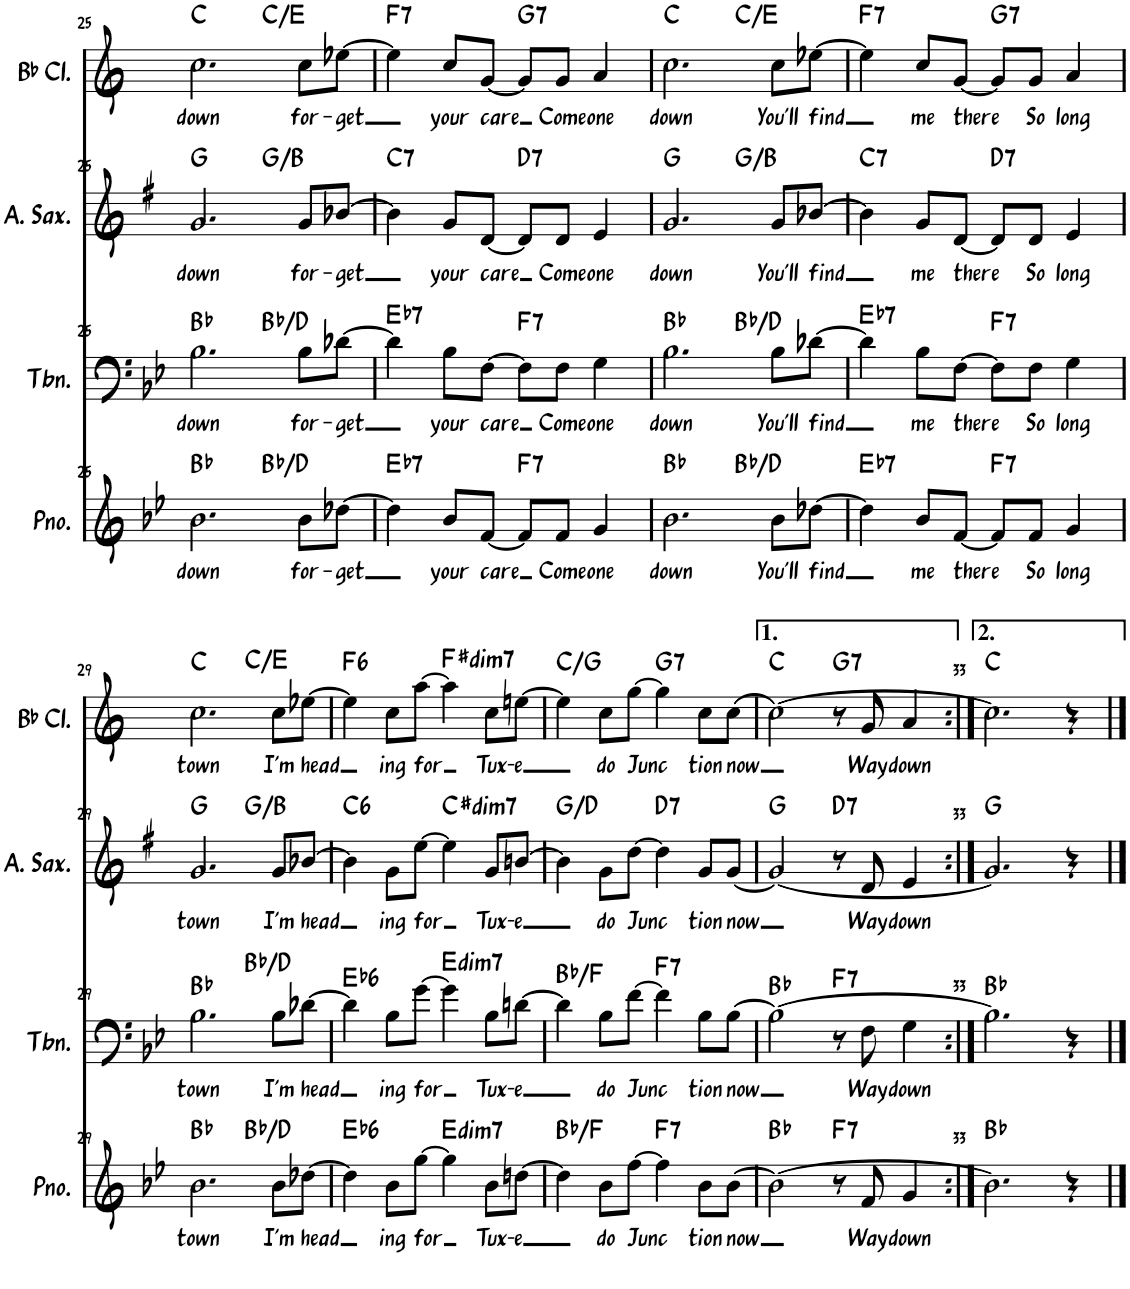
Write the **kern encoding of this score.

**kern	**text	**harte	**kern	**text	**harte	**kern	**text	**harte	**kern	**text	**harte
*part4	*part4	*part4	*part3	*part3	*part3	*part2	*part2	*part2	*part1	*part1	*part1
*staff4	*staff4	*	*staff3	*staff3	*	*staff2	*staff2	*	*staff1	*staff1	*
*I"钢琴	*	*	*I"长号	*	*	*I"中音萨克斯	*	*	*I"降B调单簧管	*	*
!!LO:PB:g=z
*clefG2	*	*	*clefF4	*	*	*clefG2	*	*	*clefG2	*	*
*	*	*	*	*	*	*Trd5c9	*	*	*Trd1c2	*	*
*k[b-e-]	*	*	*k[b-e-]	*	*	*k[f#]	*	*	*k[]	*	*
*M4/4	*	*	*M4/4	*	*	*M4/4	*	*	*M4/4	*	*
=25	=25	=25	=25	=25	=25	=25	=25	=25	=25	=25	=25
!	!LO:LY:b	!	!	!LO:LY:b	!	!	!LO:LY:b	!	!	!LO:LY:b	!
*^	*	*	*^	*	*	*^	*	*	*^	*	*
2.b-\	2ryy	down	Bb:maj	2.B-\	2ryy	down	Bb:maj	2.g/	2ryy	down	G:maj	2.cc\	2ryy	down	C:maj
.	2ryy	.	Bb:maj/3	.	2ryy	.	Bb:maj/3	.	2ryy	.	G:maj/3	.	2ryy	.	C:maj/3
!	!	!LO:LY:b	!	!	!	!LO:LY:b	!	!	!	!LO:LY:b	!	!	!	!LO:LY:b	!
8b-\L	.	for-	.	8B-\L	.	for-	.	8g/L	.	for-	.	8cc\L	.	for-	.
!	!	!LO:LY:b	!	!	!	!LO:LY:b	!	!	!	!LO:LY:b	!	!	!	!LO:LY:b	!
[8dd-X\J	.	-get	.	[8d-X\J	.	-get	.	[8b-X/J	.	-get	.	[8ee-X\J	.	-get	.
=26	=26	=26	=26	=26	=26	=26	=26	=26	=26	=26	=26	=26	=26	=26	=26
!	!	!	!LO:H:kt=7	!	!	!	!LO:H:kt=7	!	!	!	!LO:H:kt=7	!	!	!	!LO:H:kt=7
*v	*v	*	*	*	*	*	*	*v	*v	*	*	*v	*v	*	*
*	*	*	*v	*v	*	*	*	*	*	*	*	*
4dd-\]	.	Eb:7	4d-\]	.	Eb:7	4b-\]	.	C:7	4ee-\]	.	F:7
!	!LO:LY:b	!	!	!LO:LY:b	!	!	!LO:LY:b	!	!	!LO:LY:b	!
8b-/L	your	.	8B-\L	your	.	8g/L	your	.	8cc/L	your	.
!	!LO:LY:b	!	!	!LO:LY:b	!	!	!LO:LY:b	!	!	!LO:LY:b	!
[8f/J	care	.	[8F\J	care	.	[8d/J	care	.	[8g/J	care	.
!	!	!LO:H:kt=7	!	!	!LO:H:kt=7	!	!	!LO:H:kt=7	!	!	!LO:H:kt=7
8f/L]	.	F:7	8F\L]	.	F:7	8d/L]	.	D:7	8g/L]	.	G:7
!	!LO:LY:b	!	!	!LO:LY:b	!	!	!LO:LY:b	!	!	!LO:LY:b	!
8f/J	Come	.	8F\J	Come	.	8d/J	Come	.	8g/J	Come	.
!	!LO:LY:b	!	!	!LO:LY:b	!	!	!LO:LY:b	!	!	!LO:LY:b	!
4g/	one	.	4G\	one	.	4e/	one	.	4a/	one	.
=27	=27	=27	=27	=27	=27	=27	=27	=27	=27	=27	=27
!	!LO:LY:b	!	!	!LO:LY:b	!	!	!LO:LY:b	!	!	!LO:LY:b	!
*^	*	*	*^	*	*	*^	*	*	*^	*	*
2.b-\	2ryy	down	Bb:maj	2.B-\	2ryy	down	Bb:maj	2.g/	2ryy	down	G:maj	2.cc\	2ryy	down	C:maj
.	2ryy	.	Bb:maj/3	.	2ryy	.	Bb:maj/3	.	2ryy	.	G:maj/3	.	2ryy	.	C:maj/3
!	!	!LO:LY:b	!	!	!	!LO:LY:b	!	!	!	!LO:LY:b	!	!	!	!LO:LY:b	!
8b-\L	.	You'll	.	8B-\L	.	You'll	.	8g/L	.	You'll	.	8cc\L	.	You'll	.
!	!	!LO:LY:b	!	!	!	!LO:LY:b	!	!	!	!LO:LY:b	!	!	!	!LO:LY:b	!
[8dd-X\J	.	find	.	[8d-X\J	.	find	.	[8b-X/J	.	find	.	[8ee-X\J	.	find	.
=28	=28	=28	=28	=28	=28	=28	=28	=28	=28	=28	=28	=28	=28	=28	=28
!	!	!	!LO:H:kt=7	!	!	!	!LO:H:kt=7	!	!	!	!LO:H:kt=7	!	!	!	!LO:H:kt=7
*v	*v	*	*	*	*	*	*	*v	*v	*	*	*v	*v	*	*
*	*	*	*v	*v	*	*	*	*	*	*	*	*
4dd-\]	.	Eb:7	4d-\]	.	Eb:7	4b-\]	.	C:7	4ee-\]	.	F:7
!	!LO:LY:b	!	!	!LO:LY:b	!	!	!LO:LY:b	!	!	!LO:LY:b	!
8b-/L	me	.	8B-\L	me	.	8g/L	me	.	8cc/L	me	.
!	!LO:LY:b	!	!	!LO:LY:b	!	!	!LO:LY:b	!	!	!LO:LY:b	!
[8f/J	there	.	[8F\J	there	.	[8d/J	there	.	[8g/J	there	.
!	!	!LO:H:kt=7	!	!	!LO:H:kt=7	!	!	!LO:H:kt=7	!	!	!LO:H:kt=7
8f/L]	.	F:7	8F\L]	.	F:7	8d/L]	.	D:7	8g/L]	.	G:7
!	!LO:LY:b	!	!	!LO:LY:b	!	!	!LO:LY:b	!	!	!LO:LY:b	!
8f/J	So	.	8F\J	So	.	8d/J	So	.	8g/J	So	.
!	!LO:LY:b	!	!	!LO:LY:b	!	!	!LO:LY:b	!	!	!LO:LY:b	!
4g/	long	.	4G\	long	.	4e/	long	.	4a/	long	.
!!LO:LB:g=z
=29	=29	=29	=29	=29	=29	=29	=29	=29	=29	=29	=29
!	!LO:LY:b	!	!	!LO:LY:b	!	!	!LO:LY:b	!	!	!LO:LY:b	!
*^	*	*	*^	*	*	*^	*	*	*^	*	*
2.b-\	2ryy	town	Bb:maj	2.B-\	2ryy	town	Bb:maj	2.g/	2ryy	town	G:maj	2.cc\	2ryy	town	C:maj
.	2ryy	.	Bb:maj/3	.	2ryy	.	Bb:maj/3	.	2ryy	.	G:maj/3	.	2ryy	.	C:maj/3
!	!	!LO:LY:b	!	!	!	!LO:LY:b	!	!	!	!LO:LY:b	!	!	!	!LO:LY:b	!
8b-\L	.	I'm	.	8B-\L	.	I'm	.	8g/L	.	I'm	.	8cc\L	.	I'm	.
!	!	!LO:LY:b	!	!	!	!LO:LY:b	!	!	!	!LO:LY:b	!	!	!	!LO:LY:b	!
[8dd-X\J	.	head	.	[8d-X\J	.	head	.	[8b-X/J	.	head	.	[8ee-X\J	.	head	.
=30	=30	=30	=30	=30	=30	=30	=30	=30	=30	=30	=30	=30	=30	=30	=30
!	!	!	!LO:H:kt=6	!	!	!	!LO:H:kt=6	!	!	!	!LO:H:kt=6	!	!	!	!LO:H:kt=6
*v	*v	*	*	*	*	*	*	*v	*v	*	*	*v	*v	*	*
*	*	*	*v	*v	*	*	*	*	*	*	*	*
4dd-\]	.	Eb:maj6	4d-\]	.	Eb:maj6	4b-\]	.	C:maj6	4ee-\]	.	F:maj6
!	!LO:LY:b	!	!	!LO:LY:b	!	!	!LO:LY:b	!	!	!LO:LY:b	!
8b-\L	ing	.	8B-\L	ing	.	8g\L	ing	.	8cc\L	ing	.
!	!LO:LY:b	!	!	!LO:LY:b	!	!	!LO:LY:b	!	!	!LO:LY:b	!
[8gg\J	for	.	[8g\J	for	.	[8ee\J	for	.	[8aa\J	for	.
!	!	!LO:H:kt=dim7	!	!	!LO:H:kt=dim7	!	!	!LO:H:kt=dim7	!	!	!LO:H:kt=dim7
4gg\]	.	E:dim7	4g\]	.	E:dim7	4ee\]	.	C#:dim7	4aa\]	.	F#:dim7
!	!LO:LY:b	!	!	!LO:LY:b	!	!	!LO:LY:b	!	!	!LO:LY:b	!
8b-\L	Tux-	.	8B-\L	Tux-	.	8g/L	Tux-	.	8cc\L	Tux-	.
!	!LO:LY:b	!	!	!LO:LY:b	!	!	!LO:LY:b	!	!	!LO:LY:b	!
[8ddn\J	-e	.	[8dn\J	-e	.	[8bn/J	-e	.	[8een\J	-e	.
=31	=31	=31	=31	=31	=31	=31	=31	=31	=31	=31	=31
4dd\]	.	Bb:maj/5	4d\]	.	Bb:maj/5	4b\]	.	G:maj/5	4ee\]	.	C:maj/5
!	!LO:LY:b	!	!	!LO:LY:b	!	!	!LO:LY:b	!	!	!LO:LY:b	!
8b-\L	do	.	8B-\L	do	.	8g\L	do	.	8cc\L	do	.
!	!LO:LY:b	!	!	!LO:LY:b	!	!	!LO:LY:b	!	!	!LO:LY:b	!
[8ff\J	Junc	.	[8f\J	Junc	.	[8dd\J	Junc	.	[8gg\J	Junc	.
!	!	!LO:H:kt=7	!	!	!LO:H:kt=7	!	!	!LO:H:kt=7	!	!	!LO:H:kt=7
4ff\]	.	F:7	4f\]	.	F:7	4dd\]	.	D:7	4gg\]	.	G:7
!	!LO:LY:b	!	!	!LO:LY:b	!	!	!LO:LY:b	!	!	!LO:LY:b	!
8b-\L	tion	.	8B-\L	tion	.	8g/L	tion	.	8cc\L	tion	.
!	!LO:LY:b	!	!	!LO:LY:b	!	!	!LO:LY:b	!	!	!LO:LY:b	!
[8b-\J	now	.	[8B-\J	now	.	[8g/J	now	.	[8cc\J	now	.
=32	=32	=32	=32	=32	=32	=32	=32	=32	=32	=32	=32
2b-\_	.	Bb:maj	2B-\_	.	Bb:maj	2g/_	.	G:maj	2cc\_	.	C:maj
!	!	!LO:H:kt=7	!	!	!LO:H:kt=7	!	!	!LO:H:kt=7	!	!	!LO:H:kt=7
8r	.	F:7	8r	.	F:7	8r	.	D:7	8r	.	G:7
!	!LO:LY:b	!	!	!LO:LY:b	!	!	!LO:LY:b	!	!	!LO:LY:b	!
8f/	Way	.	8F\	Way	.	8d/	Way	.	8g/	Way	.
!	!LO:LY:b	!	!	!LO:LY:b	!	!	!LO:LY:b	!	!	!LO:LY:b	!
4g/	down	.	4G\	down	.	4e/	down	.	4a/	down	.
=33:|!	=33:|!	=33:|!	=33:|!	=33:|!	=33:|!	=33:|!	=33:|!	=33:|!	=33:|!	=33:|!	=33:|!
2.b-\]	.	Bb:maj	2.B-\]	.	Bb:maj	2.g/]	.	G:maj	2.cc\]	.	C:maj
4r	.	.	4r	.	.	4r	.	.	4r	.	.
==	==	==	==	==	==	==	==	==	==	==	==
*-	*-	*-	*-	*-	*-	*-	*-	*-	*-	*-	*-
